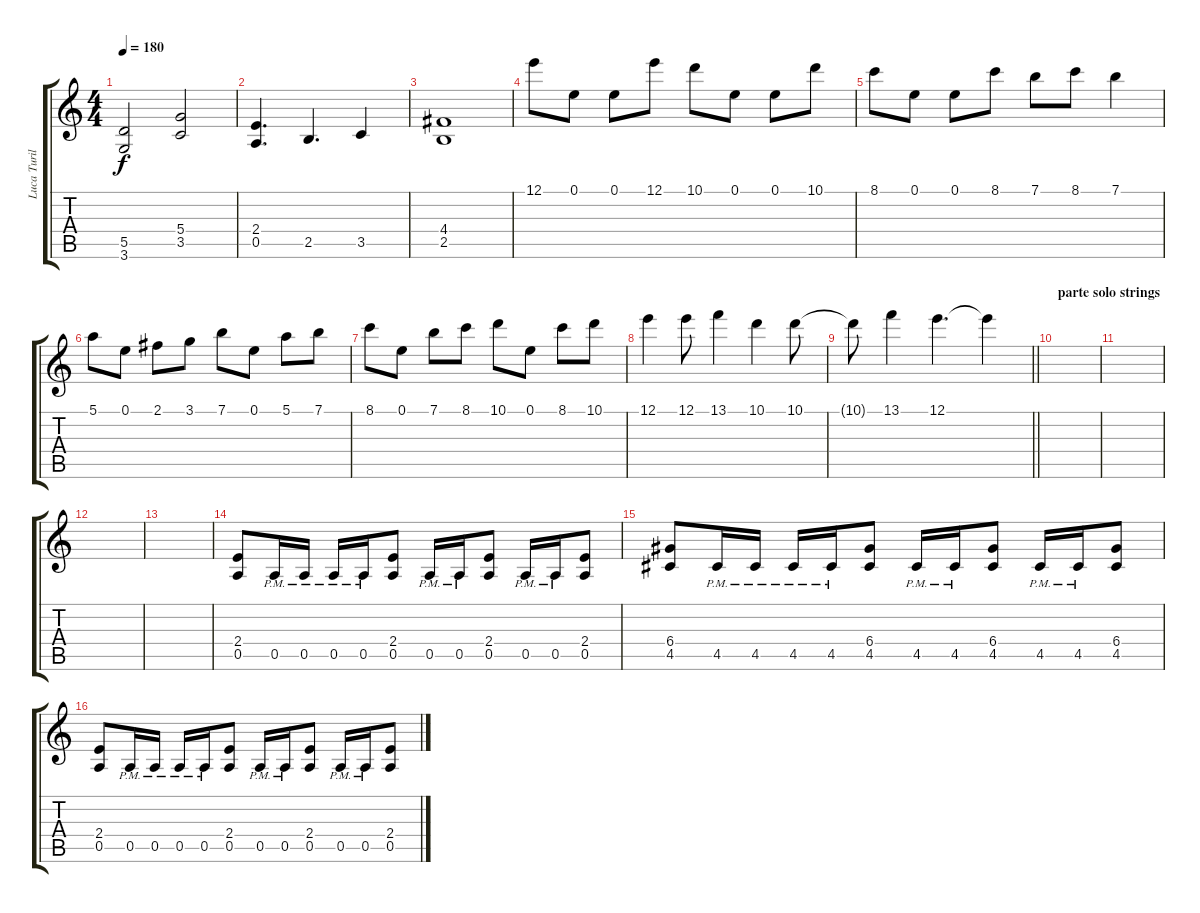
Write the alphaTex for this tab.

\track ("Luca Turilli " "Luca Turil") {instrument distortionguitar}
\staff {score tabs}
\tuning (E4 B3 G3 D3 A2 E2) {hide}
\ts (4 4)
\tempo 180
\clef g2
\ks c
(5.5 3.6).2{dy f} (5.4 3.5).2 |
(2.4 0.5).4{d} 2.5.4{d} 3.5.4 |
(4.4 2.5).1 |
12.1.8 0.1.8 0.1.8 12.1.8 10.1.8 0.1.8 0.1.8 10.1.8 |
8.1.8 0.1.8 0.1.8 8.1.8 7.1.8 8.1.8 7.1.4 |
5.1.8 0.1.8 2.1.8 3.1.8 7.1.8 0.1.8 5.1.8 7.1.8 |
8.1.8 0.1.8 7.1.8 8.1.8 10.1.8 0.1.8 8.1.8 10.1.8 |
12.1.4 12.1.8 13.1.4 10.1.4 10.1.8 |
\barLineRight lightlight
10.1{t}.8 13.1.4 12.1.4{d} 12.1{t}.4 |
\section ("" "parte solo strings")
|
|
|
|
(2.4 0.5).8 0.5{pm}.16 0.5{pm}.16 0.5{pm}.16 0.5{pm}.16 (2.4 0.5).8 0.5{pm}.16 0.5{pm}.16 (2.4 0.5).8 0.5{pm}.16 0.5{pm}.16 (2.4 0.5).8 |
(6.4 4.5).8 4.5{pm}.16 4.5{pm}.16 4.5{pm}.16 4.5{pm}.16 (6.4 4.5).8 4.5{pm}.16 4.5{pm}.16 (6.4 4.5).8 4.5{pm}.16 4.5{pm}.16 (6.4 4.5).8 |
(2.4 0.5).8 0.5{pm}.16 0.5{pm}.16 0.5{pm}.16 0.5{pm}.16 (2.4 0.5).8 0.5{pm}.16 0.5{pm}.16 (2.4 0.5).8 0.5{pm}.16 0.5{pm}.16 (2.4 0.5).8
